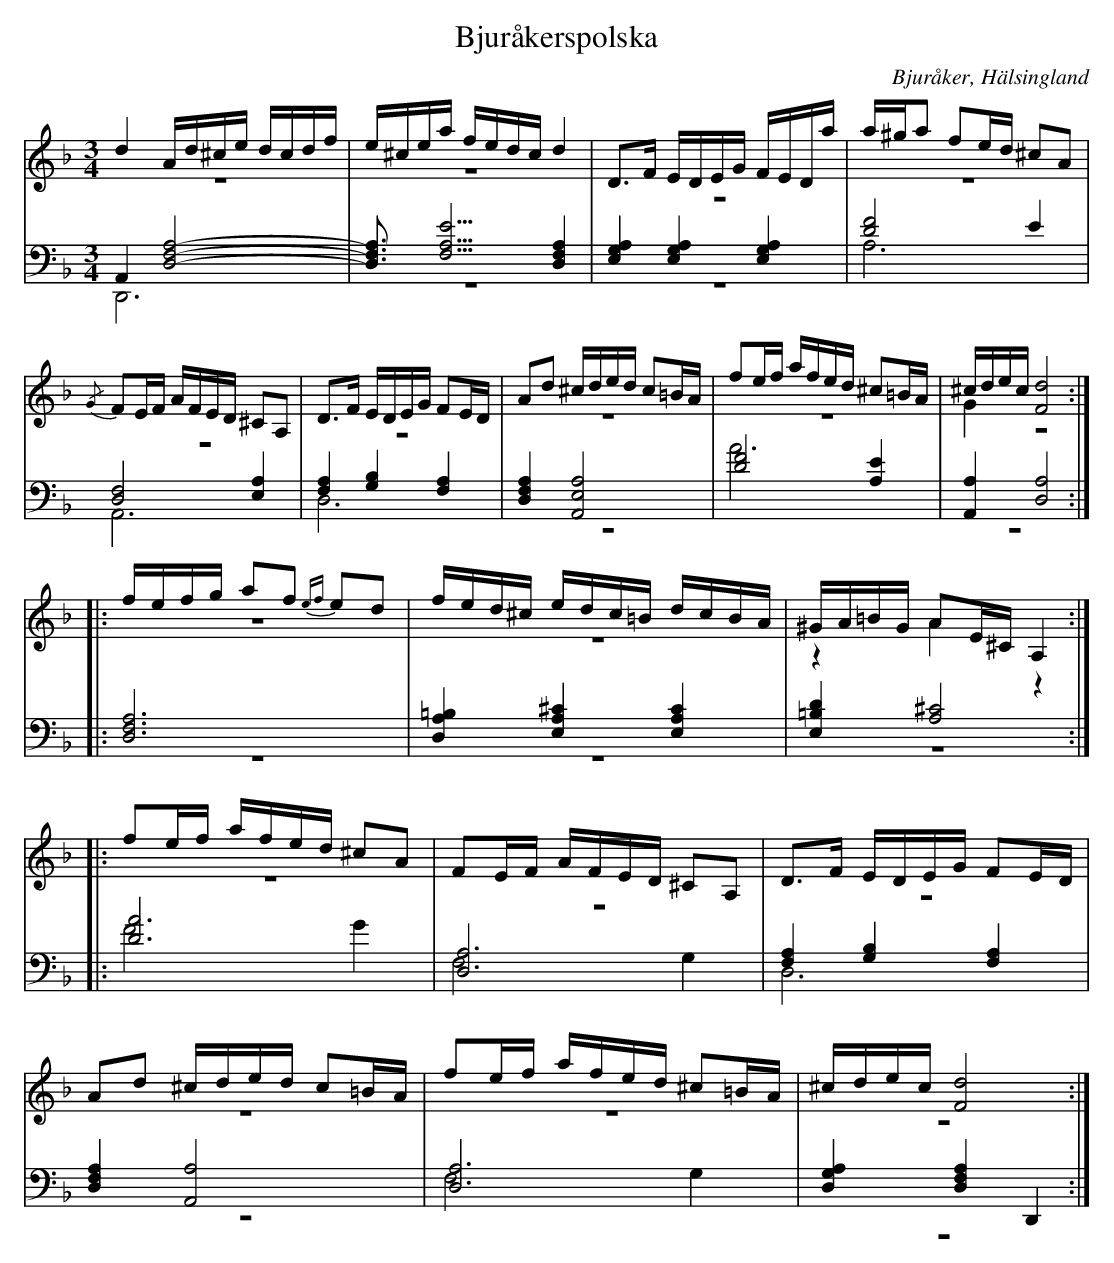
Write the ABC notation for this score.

X:1
T: Bjuråkerspolska
O: Bjuråker, Hälsingland
M: 3/4
L: 1/16
K: Dm
V:1
V:2 merge
V:3
V:4 merge
V:1
d4 Ad^ce dcdf |e^cea fedc d4|D2>F2 EDEG FEDa|a^ga2 f2ed ^c2A2|
{/G}F2EF AFED ^C2A,2|D2>F2 EDEG F2ED|A2d2 ^cded c2=BA|f2ef afed ^c2=BA|^cdec [F8d8]:|
|:fefg a2f2 {ef}e2d2 |fed^c edc=B dcBA|^GA=BG A2E^C A,4:|
|:f2ef afed ^c2A2|F2EF AFED ^C2A,2|D2>F2 EDEG F2ED|
A2d2 ^cded c2=BA|f2ef afed ^c2=BA|^cdec [F8d8]:|
V:2
z12|z12|z12|z12|
z12|z12|z12|z12|G4 z8:|
|:z12|z12|z4 A4 z4:|
|:z12|z12|z12|
z12|z12|z12:|
V:3 clef=bass
A,,4 [D,8F,8A,8]-|[D,3F,3A,3] [F,5A,5E5] [D,4F,4A,4]|[E,4G,4A,4] [E,4G,4A,4] [E,4G,4A,4]|[D8F8] E4|
[D,8F,8] [E,4A,4]|[F,4A,4] [G,4B,4] [F,4A,4]|[D,4F,4A,4] [A,,8E,8A,8]|[D8F8] [A,4E4]|[A,,4A,4] [D,8A,8]:|
|:[D,12F,12A,12]|[D,4A,4=B,4] [E,4A,4^C4] [E,4A,4C4]|[E,4=B,4D4] [A,8^C8]:|
|:[D12A12]|[D,12A,12]|[F,4A,4] [G,4B,4] [F,4A,4]|
[D,4F,4A,4] [A,,8A,8]|[D,12A,12]|[D,4G,4A,4] [D,4F,4A,4] D,,4:|
V:4 clef=bass
D,,12|z12|z12|A,12|
A,,12|D,12|z12|A12|z12:|
|:z12|z12|z12:|
|:F8 G4|F,8 G,4|D,12|
z12|F,8 G,4|z12:|
